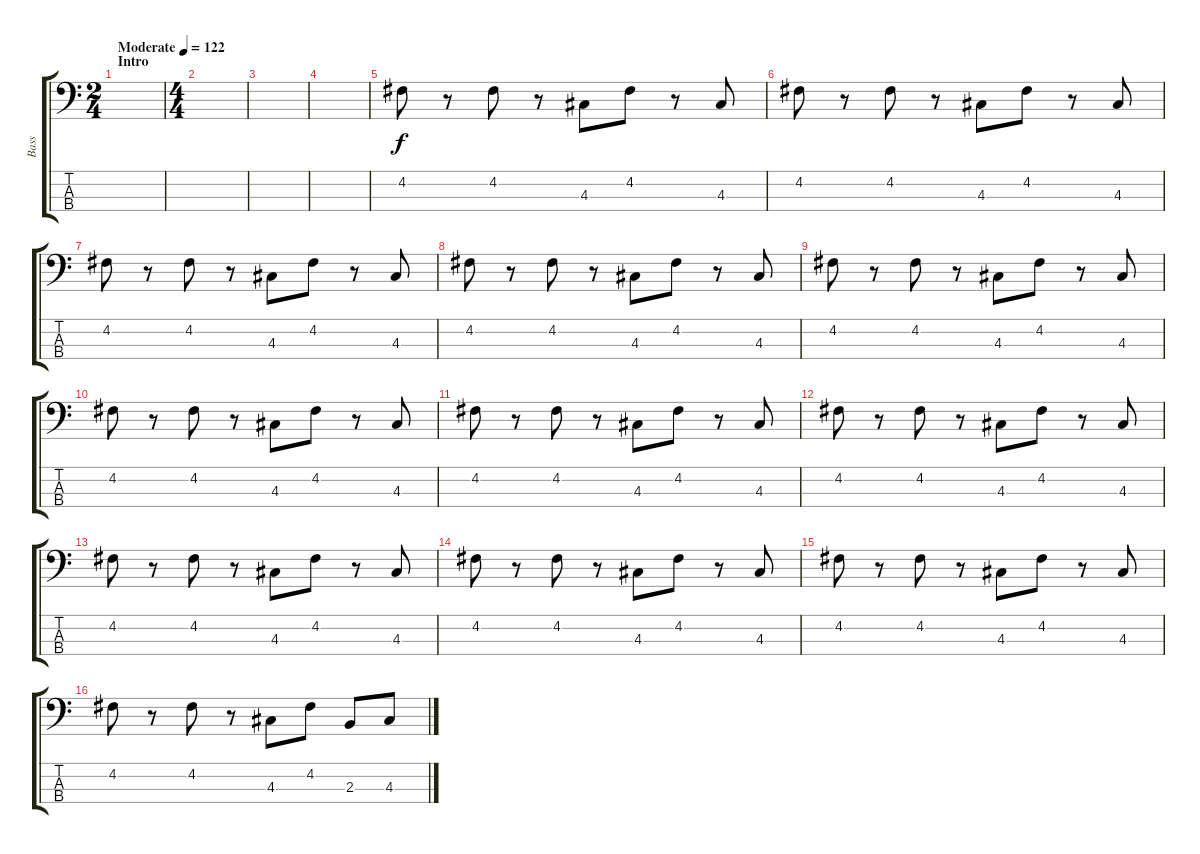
\track ("Bass" "Bass") {instrument electricbassfinger}
\staff {score tabs}
\tuning (G2 D2 A1 E1) {hide}
\ts (2 4)
\section ("" "Intro")
\tempo (122 "Moderate")
\clef f4
\ks c
|
\ts (4 4)
|
|
|
4.2.8 r.8 4.2.8 r.8 4.3.8 4.2.8 r.8 4.3.8 |
4.2.8 r.8 4.2.8 r.8 4.3.8 4.2.8 r.8 4.3.8 |
4.2.8 r.8 4.2.8 r.8 4.3.8 4.2.8 r.8 4.3.8 |
4.2.8 r.8 4.2.8 r.8 4.3.8 4.2.8 r.8 4.3.8 |
4.2.8 r.8 4.2.8 r.8 4.3.8 4.2.8 r.8 4.3.8 |
4.2.8 r.8 4.2.8 r.8 4.3.8 4.2.8 r.8 4.3.8 |
4.2.8 r.8 4.2.8 r.8 4.3.8 4.2.8 r.8 4.3.8 |
4.2.8 r.8 4.2.8 r.8 4.3.8 4.2.8 r.8 4.3.8 |
4.2.8 r.8 4.2.8 r.8 4.3.8 4.2.8 r.8 4.3.8 |
4.2.8 r.8 4.2.8 r.8 4.3.8 4.2.8 r.8 4.3.8 |
4.2.8 r.8 4.2.8 r.8 4.3.8 4.2.8 r.8 4.3.8 |
4.2.8 r.8 4.2.8 r.8 4.3.8 4.2.8 2.3.8 4.3.8
